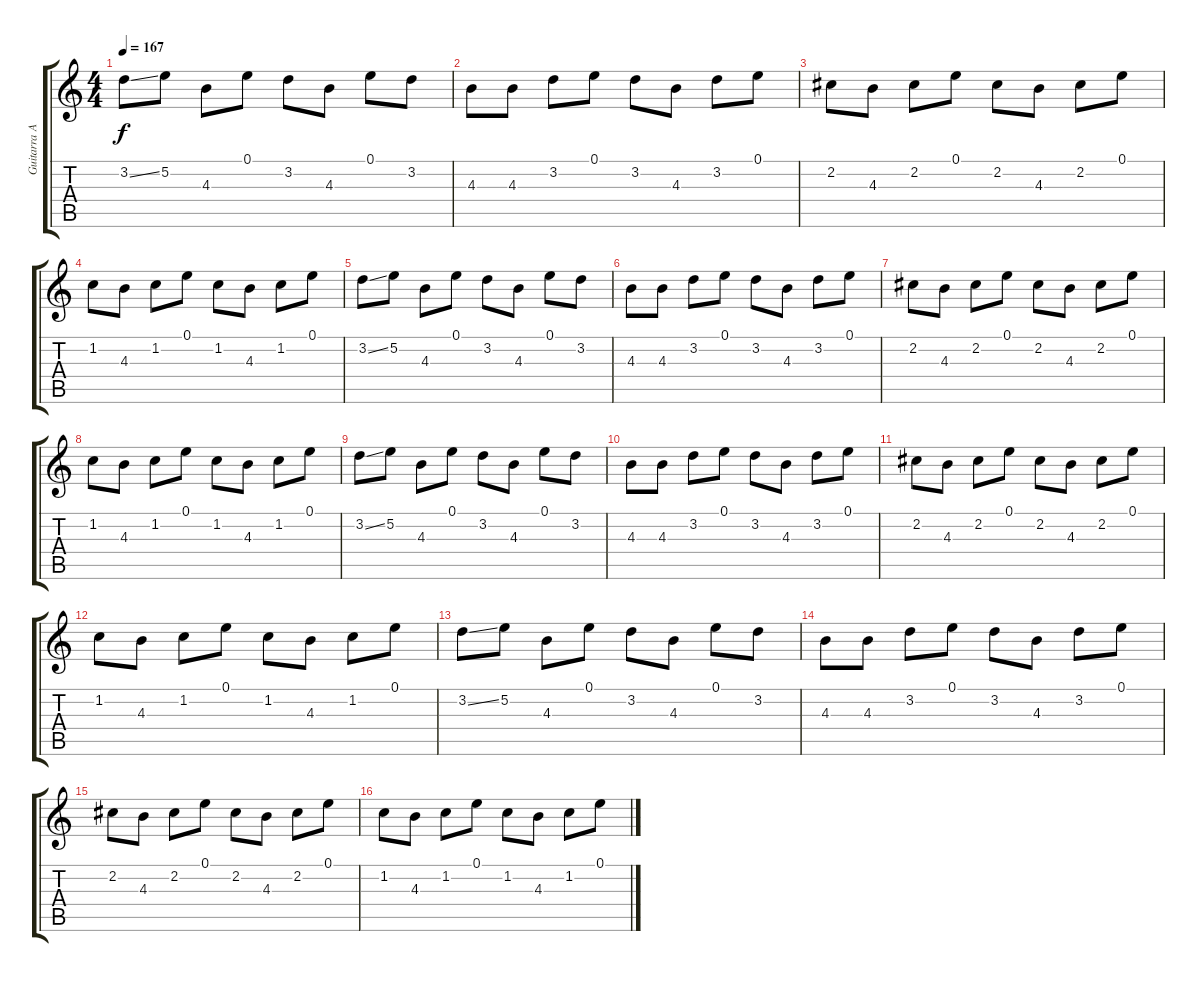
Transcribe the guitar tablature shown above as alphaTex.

\track ("Guitarra Acústica" "Guitarra A") {instrument acousticguitarsteel}
\staff {score tabs}
\tuning (E4 B3 G3 D3 A2 E2) {hide}
\ts (4 4)
\tempo 167
\clef g2
\ks c
3.2{ss}.8{dy f instrument acousticguitarsteel} 5.2.8 4.3.8 0.1.8 3.2.8 4.3.8 0.1.8 3.2.8 |
4.3.8 4.3.8 3.2.8 0.1.8 3.2.8 4.3.8 3.2.8 0.1.8 |
2.2.8 4.3.8 2.2.8 0.1.8 2.2.8 4.3.8 2.2.8 0.1.8 |
1.2.8 4.3.8 1.2.8 0.1.8 1.2.8 4.3.8 1.2.8 0.1.8 |
3.2{ss}.8 5.2.8 4.3.8 0.1.8 3.2.8 4.3.8 0.1.8 3.2.8 |
4.3.8 4.3.8 3.2.8 0.1.8 3.2.8 4.3.8 3.2.8 0.1.8 |
2.2.8 4.3.8 2.2.8 0.1.8 2.2.8 4.3.8 2.2.8 0.1.8 |
1.2.8 4.3.8 1.2.8 0.1.8 1.2.8 4.3.8 1.2.8 0.1.8 |
3.2{ss}.8 5.2.8 4.3.8 0.1.8 3.2.8 4.3.8 0.1.8 3.2.8 |
4.3.8 4.3.8 3.2.8 0.1.8 3.2.8 4.3.8 3.2.8 0.1.8 |
2.2.8 4.3.8 2.2.8 0.1.8 2.2.8 4.3.8 2.2.8 0.1.8 |
1.2.8 4.3.8 1.2.8 0.1.8 1.2.8 4.3.8 1.2.8 0.1.8 |
3.2{ss}.8 5.2.8 4.3.8 0.1.8 3.2.8 4.3.8 0.1.8 3.2.8 |
4.3.8 4.3.8 3.2.8 0.1.8 3.2.8 4.3.8 3.2.8 0.1.8 |
2.2.8 4.3.8 2.2.8 0.1.8 2.2.8 4.3.8 2.2.8 0.1.8 |
1.2.8 4.3.8 1.2.8 0.1.8 1.2.8 4.3.8 1.2.8 0.1.8
